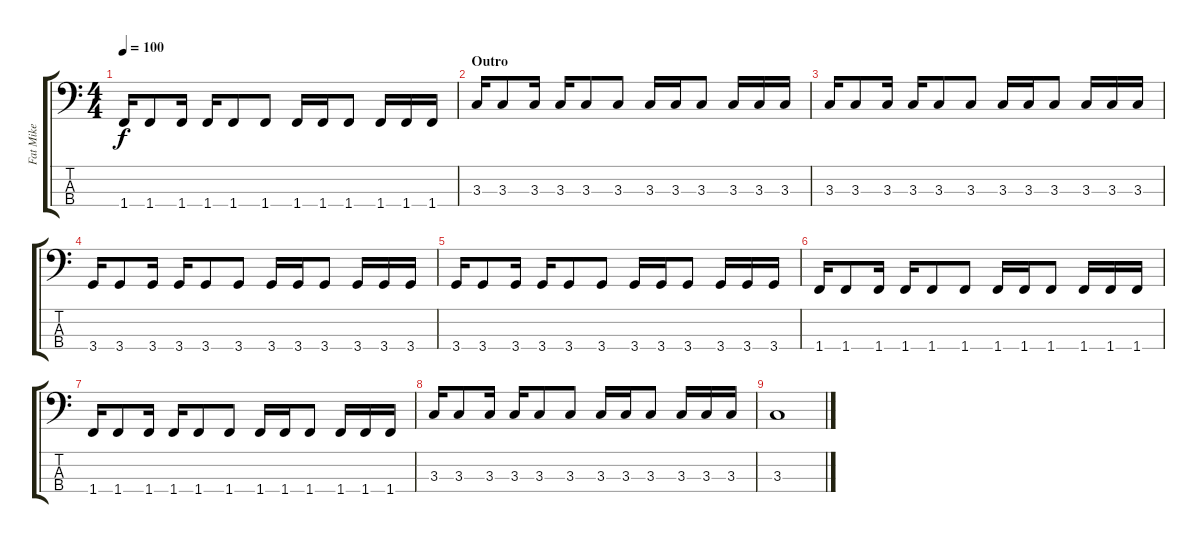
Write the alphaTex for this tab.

\track ("Fat Mike" "Fat Mike") {instrument electricbasspick}
\staff {score tabs}
\tuning (G2 D2 A1 E1) {hide}
\ts (4 4)
\tempo 100
\clef f4
\ks c
1.4.16{dy f} 1.4.8 1.4.16 1.4.16 1.4.8 1.4.8 1.4.16 1.4.16 1.4.8 1.4.16 1.4.16 1.4.16 |
\section ("" "Outro")
3.3.16 3.3.8 3.3.16 3.3.16 3.3.8 3.3.8 3.3.16 3.3.16 3.3.8 3.3.16 3.3.16 3.3.16 |
3.3.16 3.3.8 3.3.16 3.3.16 3.3.8 3.3.8 3.3.16 3.3.16 3.3.8 3.3.16 3.3.16 3.3.16 |
3.4.16 3.4.8 3.4.16 3.4.16 3.4.8 3.4.8 3.4.16 3.4.16 3.4.8 3.4.16 3.4.16 3.4.16 |
3.4.16 3.4.8 3.4.16 3.4.16 3.4.8 3.4.8 3.4.16 3.4.16 3.4.8 3.4.16 3.4.16 3.4.16 |
1.4.16 1.4.8 1.4.16 1.4.16 1.4.8 1.4.8 1.4.16 1.4.16 1.4.8 1.4.16 1.4.16 1.4.16 |
1.4.16 1.4.8 1.4.16 1.4.16 1.4.8 1.4.8 1.4.16 1.4.16 1.4.8 1.4.16 1.4.16 1.4.16 |
3.3.16 3.3.8 3.3.16 3.3.16 3.3.8 3.3.8 3.3.16 3.3.16 3.3.8 3.3.16 3.3.16 3.3.16 |
3.3.1
